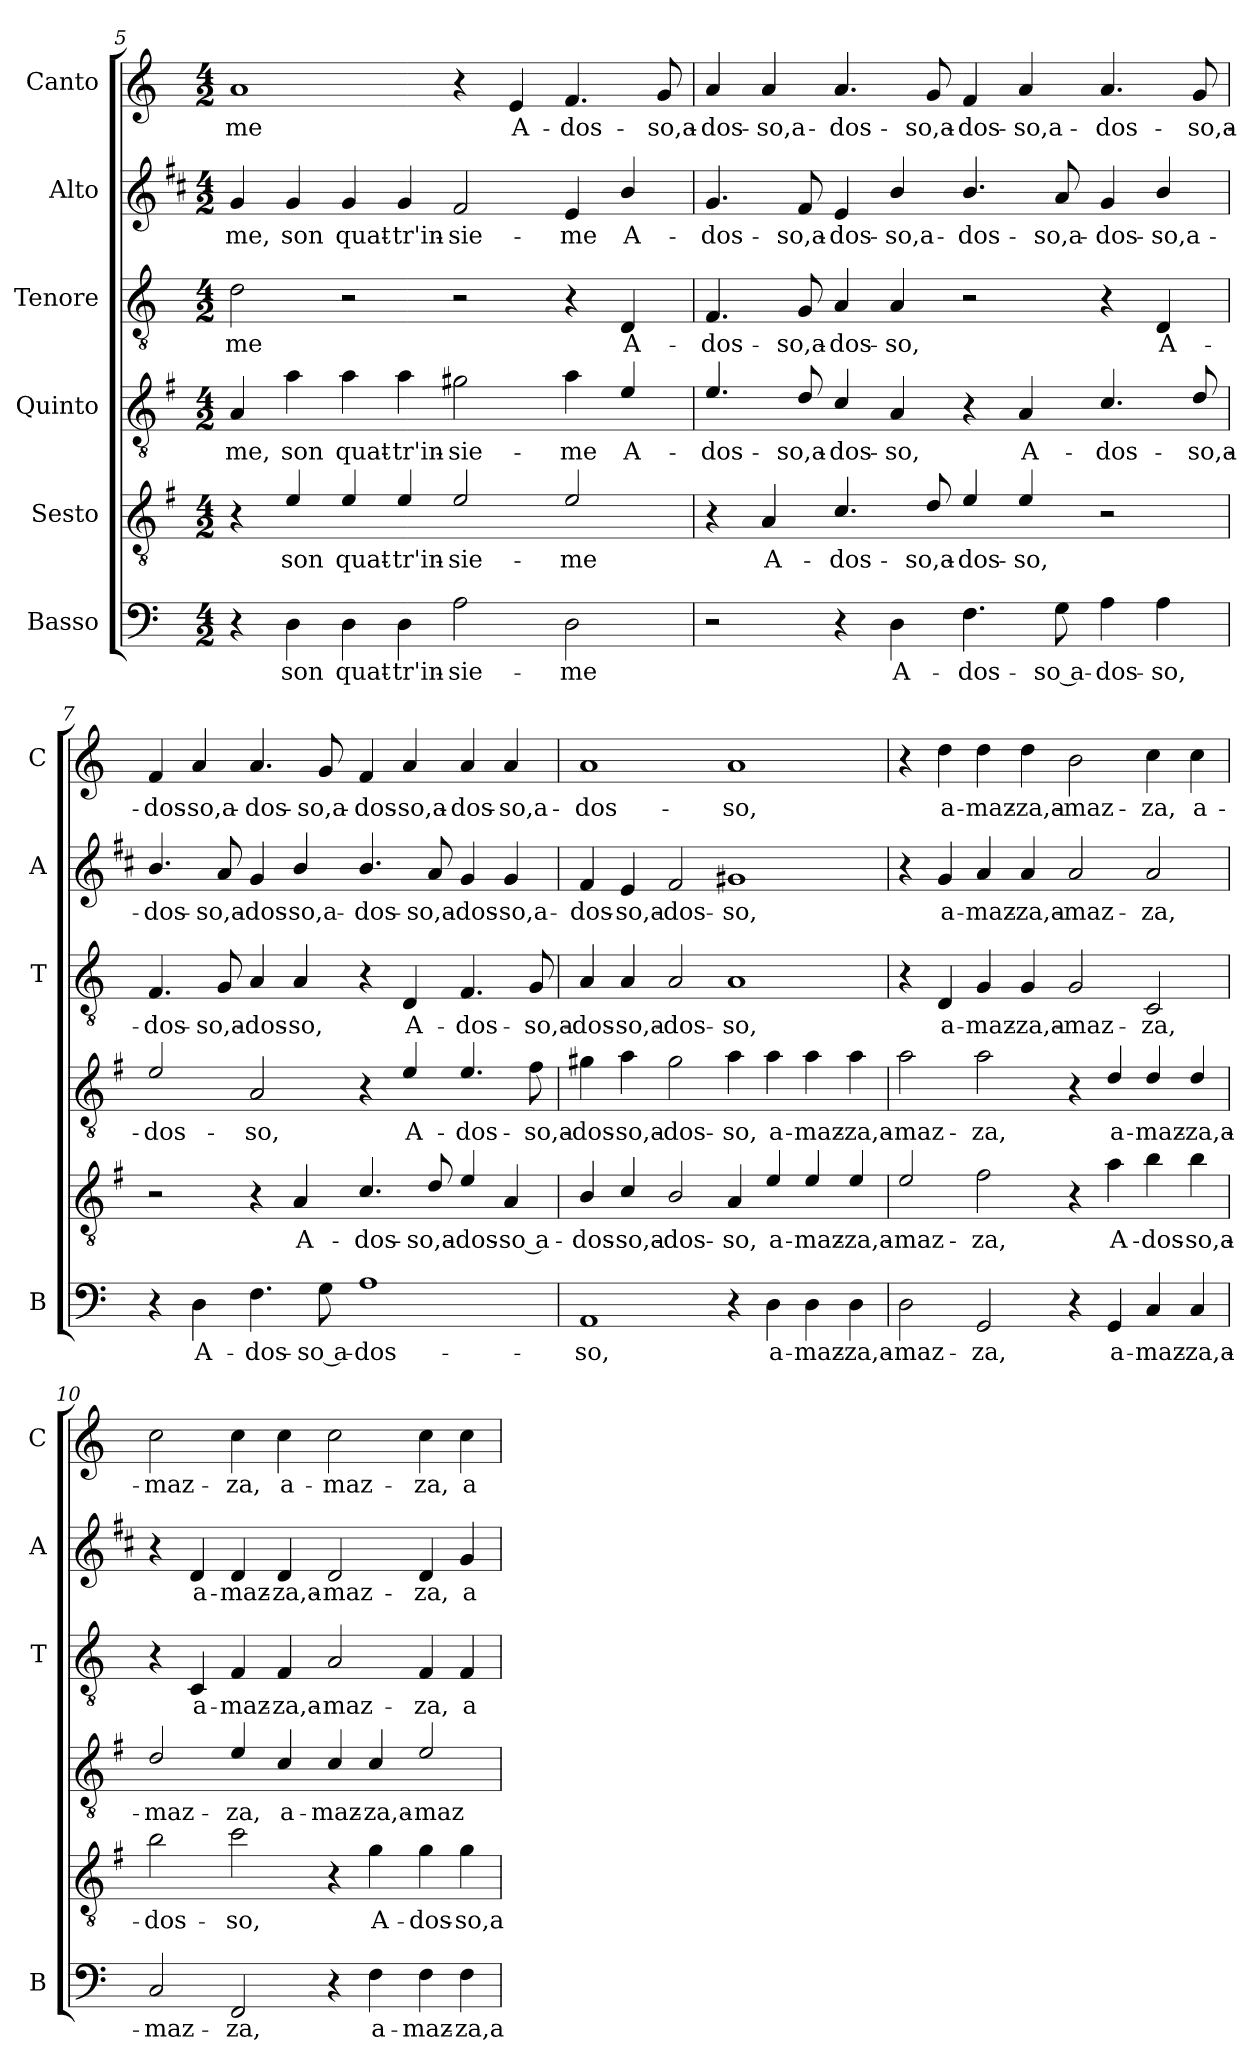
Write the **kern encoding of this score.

**kern	**text	**kern	**text	**kern	**text	**kern	**text	**kern	**text	**kern	**text
*part6	*part6	*part5	*part5	*part4	*part4	*part3	*part3	*part2	*part2	*part1	*part1
*staff6	*staff6	*staff5	*staff5	*staff4	*staff4	*staff3	*staff3	*staff2	*staff2	*staff1	*staff1
*I"Basso	*	*I"Sesto	*	*I"Quinto	*	*I"Tenore	*	*I"Alto	*	*I"Canto	*
*I'B	*	*	*	*	*	*I'T	*	*I'A	*	*I'C	*
*clefF4	*	*clefGv2	*	*clefGv2	*	*clefGv2	*	*clefG2	*	*clefG2	*
*	*	*ITrd4c7	*	*ITrd4c7	*	*	*	*ITrd1c2	*	*	*
*k[]	*	*k[]	*	*k[]	*	*k[]	*	*k[]	*	*k[]	*
*C:	*	*C:	*	*C:	*	*C:	*	*C:	*	*C:	*
*M4/2	*	*M4/2	*	*M4/2	*	*M4/2	*	*M4/2	*	*M4/2	*
=5	=5	=5	=5	=5	=5	=5	=5	=5	=5	=5	=5
!	!	!	!	!	!LO:LY:b	!	!LO:LY:b	!	!LO:LY:b	!	!LO:LY:b
4r	.	4r	.	4D/	-me,	2d\	-me	4f/	-me,	1a	-me
!	!LO:LY:b	!	!LO:LY:b	!	!LO:LY:b	!	!	!	!LO:LY:b	!	!
4D\	son	4A/	son	4d\	son	.	.	4f/	son	.	.
!	!LO:LY:b	!	!LO:LY:b	!	!LO:LY:b	!	!	!	!LO:LY:b	!	!
4D\	quat-	4A/	quat-	4d\	quat-	2r	.	4f/	quat-	.	.
!	!LO:LY:b	!	!LO:LY:b	!	!LO:LY:b	!	!	!	!LO:LY:b	!	!
4D\	-tr'in-	4A/	-tr'in-	4d\	-tr'in-	.	.	4f/	-tr'in-	.	.
!	!LO:LY:b	!	!LO:LY:b	!	!LO:LY:b	!	!	!	!LO:LY:b	!	!
2A\	-sie-	2A/	-sie-	2c#X\	-sie-	2r	.	2e/	-sie-	4r	.
!	!	!	!	!	!	!	!	!	!	!	!LO:LY:b
.	.	.	.	.	.	.	.	.	.	4e/	A-
!	!LO:LY:b	!	!LO:LY:b	!	!LO:LY:b	!	!	!	!LO:LY:b	!	!LO:LY:b
2D\	-me	2A/	-me	4d\	-me	4r	.	4d/	-me	4.f/	-dos-
!	!	!	!	!	!LO:LY:b	!	!LO:LY:b	!	!LO:LY:b	!	!
.	.	.	.	4A/	A-	4D/	A-	4a/	A-	.	.
!	!	!	!	!	!	!	!	!	!	!	!LO:LY:b
.	.	.	.	.	.	.	.	.	.	8g/	-so,a-
=6	=6	=6	=6	=6	=6	=6	=6	=6	=6	=6	=6
!	!	!	!	!	!LO:LY:b	!	!LO:LY:b	!	!LO:LY:b	!	!LO:LY:b
2r	.	4r	.	4.A/	-dos-	4.F/	-dos-	4.f/	-dos-	4a/	-dos-
!	!	!	!LO:LY:b	!	!	!	!	!	!	!	!LO:LY:b
.	.	4D/	A-	.	.	.	.	.	.	4a/	-so,a-
!	!	!	!	!	!LO:LY:b	!	!LO:LY:b	!	!LO:LY:b	!	!
.	.	.	.	8G/	-so,a-	8G/	-so,a-	8e/	-so,a-	.	.
!	!	!	!LO:LY:b	!	!LO:LY:b	!	!LO:LY:b	!	!LO:LY:b	!	!LO:LY:b
4r	.	4.F/	-dos-	4F/	-dos-	4A/	-dos-	4d/	-dos-	4.a/	-dos-
!	!LO:LY:b	!	!	!	!LO:LY:b	!	!LO:LY:b	!	!LO:LY:b	!	!
4D\	A-	.	.	4D/	-so,	4A/	-so,	4a/	-so,a-	.	.
!	!	!	!LO:LY:b	!	!	!	!	!	!	!	!LO:LY:b
.	.	8G/	-so,a-	.	.	.	.	.	.	8g/	-so,a-
!	!LO:LY:b	!	!LO:LY:b	!	!	!	!	!	!LO:LY:b	!	!LO:LY:b
4.F\	-dos-	4A/	-dos-	4r	.	2r	.	4.a/	-dos-	4f/	-dos-
!	!	!	!LO:LY:b	!	!LO:LY:b	!	!	!	!	!	!LO:LY:b
.	.	4A/	-so,	4D/	A-	.	.	.	.	4a/	-so,a-
!	!LO:LY:b	!	!	!	!	!	!	!	!LO:LY:b	!	!
8G\	-so a-	.	.	.	.	.	.	8g/	-so,a-	.	.
!	!LO:LY:b	!	!	!	!LO:LY:b	!	!	!	!LO:LY:b	!	!LO:LY:b
4A\	-dos-	2r	.	4.F/	-dos-	4r	.	4f/	-dos-	4.a/	-dos-
!	!LO:LY:b	!	!	!	!	!	!LO:LY:b	!	!LO:LY:b	!	!
4A\	-so,	.	.	.	.	4D/	A-	4a/	-so,a-	.	.
!	!	!	!	!	!LO:LY:b	!	!	!	!	!	!LO:LY:b
.	.	.	.	8G/	-so,a-	.	.	.	.	8g/	-so,a-
!!LO:PB:g=z
=7	=7	=7	=7	=7	=7	=7	=7	=7	=7	=7	=7
!	!	!	!	!	!LO:LY:b	!	!LO:LY:b	!	!LO:LY:b	!	!LO:LY:b
4r	.	2r	.	2A/	-dos-	4.F/	-dos-	4.a/	-dos-	4f/	-dos-
!	!LO:LY:b	!	!	!	!	!	!	!	!	!	!LO:LY:b
4D\	A-	.	.	.	.	.	.	.	.	4a/	-so,a-
!	!	!	!	!	!	!	!LO:LY:b	!	!LO:LY:b	!	!
.	.	.	.	.	.	8G/	-so,a-	8g/	-so,a-	.	.
!	!LO:LY:b	!	!	!	!LO:LY:b	!	!LO:LY:b	!	!LO:LY:b	!	!LO:LY:b
4.F\	-dos-	4r	.	2D/	-so,	4A/	-dos-	4f/	-dos-	4.a/	-dos-
!	!	!	!LO:LY:b	!	!	!	!LO:LY:b	!	!LO:LY:b	!	!
.	.	4D/	A-	.	.	4A/	-so,	4a/	-so,a-	.	.
!	!LO:LY:b	!	!	!	!	!	!	!	!	!	!LO:LY:b
8G\	-so a-	.	.	.	.	.	.	.	.	8g/	-so,a-
!	!LO:LY:b	!	!LO:LY:b	!	!	!	!	!	!LO:LY:b	!	!LO:LY:b
1A	-dos-	4.F/	-dos-	4r	.	4r	.	4.a/	-dos-	4f/	-dos-
!	!	!	!	!	!LO:LY:b	!	!LO:LY:b	!	!	!	!LO:LY:b
.	.	.	.	4A/	A-	4D/	A-	.	.	4a/	-so,a-
!	!	!	!LO:LY:b	!	!	!	!	!	!LO:LY:b	!	!
.	.	8G/	-so,a-	.	.	.	.	8g/	-so,a-	.	.
!	!	!	!LO:LY:b	!	!LO:LY:b	!	!LO:LY:b	!	!LO:LY:b	!	!LO:LY:b
.	.	4A/	-dos-	4.A/	-dos-	4.F/	-dos-	4f/	-dos-	4a/	-dos-
!	!	!	!LO:LY:b	!	!	!	!	!	!LO:LY:b	!	!LO:LY:b
.	.	4D/	-so a-	.	.	.	.	4f/	-so,a-	4a/	-so,a-
!	!	!	!	!	!LO:LY:b	!	!LO:LY:b	!	!	!	!
.	.	.	.	8B\	-so,a-	8G/	-so,a-	.	.	.	.
=8	=8	=8	=8	=8	=8	=8	=8	=8	=8	=8	=8
!	!LO:LY:b	!	!LO:LY:b	!	!LO:LY:b	!	!LO:LY:b	!	!LO:LY:b	!	!LO:LY:b
1AA	-so,	4E/	-dos-	4c#X\	-dos-	4A/	-dos-	4e/	-dos-	1a	-dos-
!	!	!	!LO:LY:b	!	!LO:LY:b	!	!LO:LY:b	!	!LO:LY:b	!	!
.	.	4F/	-so,a-	4d\	-so,a-	4A/	-so,a-	4d/	-so,a-	.	.
!	!	!	!LO:LY:b	!	!LO:LY:b	!	!LO:LY:b	!	!LO:LY:b	!	!
.	.	2E/	-dos-	2c#\	-dos-	2A/	-dos-	2e/	-dos-	.	.
!	!	!	!LO:LY:b	!	!LO:LY:b	!	!LO:LY:b	!	!LO:LY:b	!	!LO:LY:b
4r	.	4D/	-so,	4d\	-so,	1A	-so,	1f#X	-so,	1a	-so,
!	!LO:LY:b	!	!LO:LY:b	!	!LO:LY:b	!	!	!	!	!	!
4D\	a-	4A/	a-	4d\	a-	.	.	.	.	.	.
!	!LO:LY:b	!	!LO:LY:b	!	!LO:LY:b	!	!	!	!	!	!
4D\	-maz-	4A/	-maz-	4d\	-maz-	.	.	.	.	.	.
!	!LO:LY:b	!	!LO:LY:b	!	!LO:LY:b	!	!	!	!	!	!
4D\	-za,a-	4A/	-za,a-	4d\	-za,a-	.	.	.	.	.	.
=9	=9	=9	=9	=9	=9	=9	=9	=9	=9	=9	=9
!	!LO:LY:b	!	!LO:LY:b	!	!LO:LY:b	!	!	!	!	!	!
2D\	-maz-	2A/	-maz-	2d\	-maz-	4r	.	4r	.	4r	.
!	!	!	!	!	!	!	!LO:LY:b	!	!LO:LY:b	!	!LO:LY:b
.	.	.	.	.	.	4D/	a-	4f/	a-	4dd\	a-
!	!LO:LY:b	!	!LO:LY:b	!	!LO:LY:b	!	!LO:LY:b	!	!LO:LY:b	!	!LO:LY:b
2GG/	-za,	2B\	-za,	2d\	-za,	4G/	-maz-	4g/	-maz-	4dd\	-maz-
!	!	!	!	!	!	!	!LO:LY:b	!	!LO:LY:b	!	!LO:LY:b
.	.	.	.	.	.	4G/	-za,a-	4g/	-za,a-	4dd\	-za,a-
!	!	!	!	!	!	!	!LO:LY:b	!	!LO:LY:b	!	!LO:LY:b
4r	.	4r	.	4r	.	2G/	-maz-	2g/	-maz-	2b\	-maz-
!	!LO:LY:b	!	!LO:LY:b	!	!LO:LY:b	!	!	!	!	!	!
4GG/	a-	4d\	A-	4G/	a-	.	.	.	.	.	.
!	!LO:LY:b	!	!LO:LY:b	!	!LO:LY:b	!	!LO:LY:b	!	!LO:LY:b	!	!LO:LY:b
4C/	-maz-	4e\	-dos-	4G/	-maz-	2C/	-za,	2g/	-za,	4cc\	-za,
!	!LO:LY:b	!	!LO:LY:b	!	!LO:LY:b	!	!	!	!	!	!LO:LY:b
4C/	-za,a-	4e\	-so,a-	4G/	-za,a-	.	.	.	.	4cc\	a-
!!LO:LB:g=z
=10	=10	=10	=10	=10	=10	=10	=10	=10	=10	=10	=10
!	!LO:LY:b	!	!LO:LY:b	!	!LO:LY:b	!	!	!	!	!	!LO:LY:b
2C/	-maz-	2e\	-dos-	2G/	-maz-	4r	.	4r	.	2cc\	-maz-
!	!	!	!	!	!	!	!LO:LY:b	!	!LO:LY:b	!	!
.	.	.	.	.	.	4C/	a-	4c/	a-	.	.
!	!LO:LY:b	!	!LO:LY:b	!	!LO:LY:b	!	!LO:LY:b	!	!LO:LY:b	!	!LO:LY:b
2FF/	-za,	2f\	-so,	4A/	-za,	4F/	-maz-	4c/	-maz-	4cc\	-za,
!	!	!	!	!	!LO:LY:b	!	!LO:LY:b	!	!LO:LY:b	!	!LO:LY:b
.	.	.	.	4F/	a-	4F/	-za,a-	4c/	-za,a-	4cc\	a-
!	!	!	!	!	!LO:LY:b	!	!LO:LY:b	!	!LO:LY:b	!	!LO:LY:b
4r	.	4r	.	4F/	-maz-	2A/	-maz-	2c/	-maz-	2cc\	-maz-
!	!LO:LY:b	!	!LO:LY:b	!	!LO:LY:b	!	!	!	!	!	!
4F\	a-	4c\	A-	4F/	-za,a-	.	.	.	.	.	.
!	!LO:LY:b	!	!LO:LY:b	!	!LO:LY:b	!	!LO:LY:b	!	!LO:LY:b	!	!LO:LY:b
4F\	-maz-	4c\	-dos-	2A/	-maz-	4F/	-za,	4c/	-za,	4cc\	-za,
!	!LO:LY:b	!	!LO:LY:b	!	!	!	!LO:LY:b	!	!LO:LY:b	!	!LO:LY:b
4F\	-za,a-	4c\	-so,a-	.	.	4F/	a-	4f/	a-	4cc\	a-
=	=	=	=	=	=	=	=	=	=	=	=
*-	*-	*-	*-	*-	*-	*-	*-	*-	*-	*-	*-
